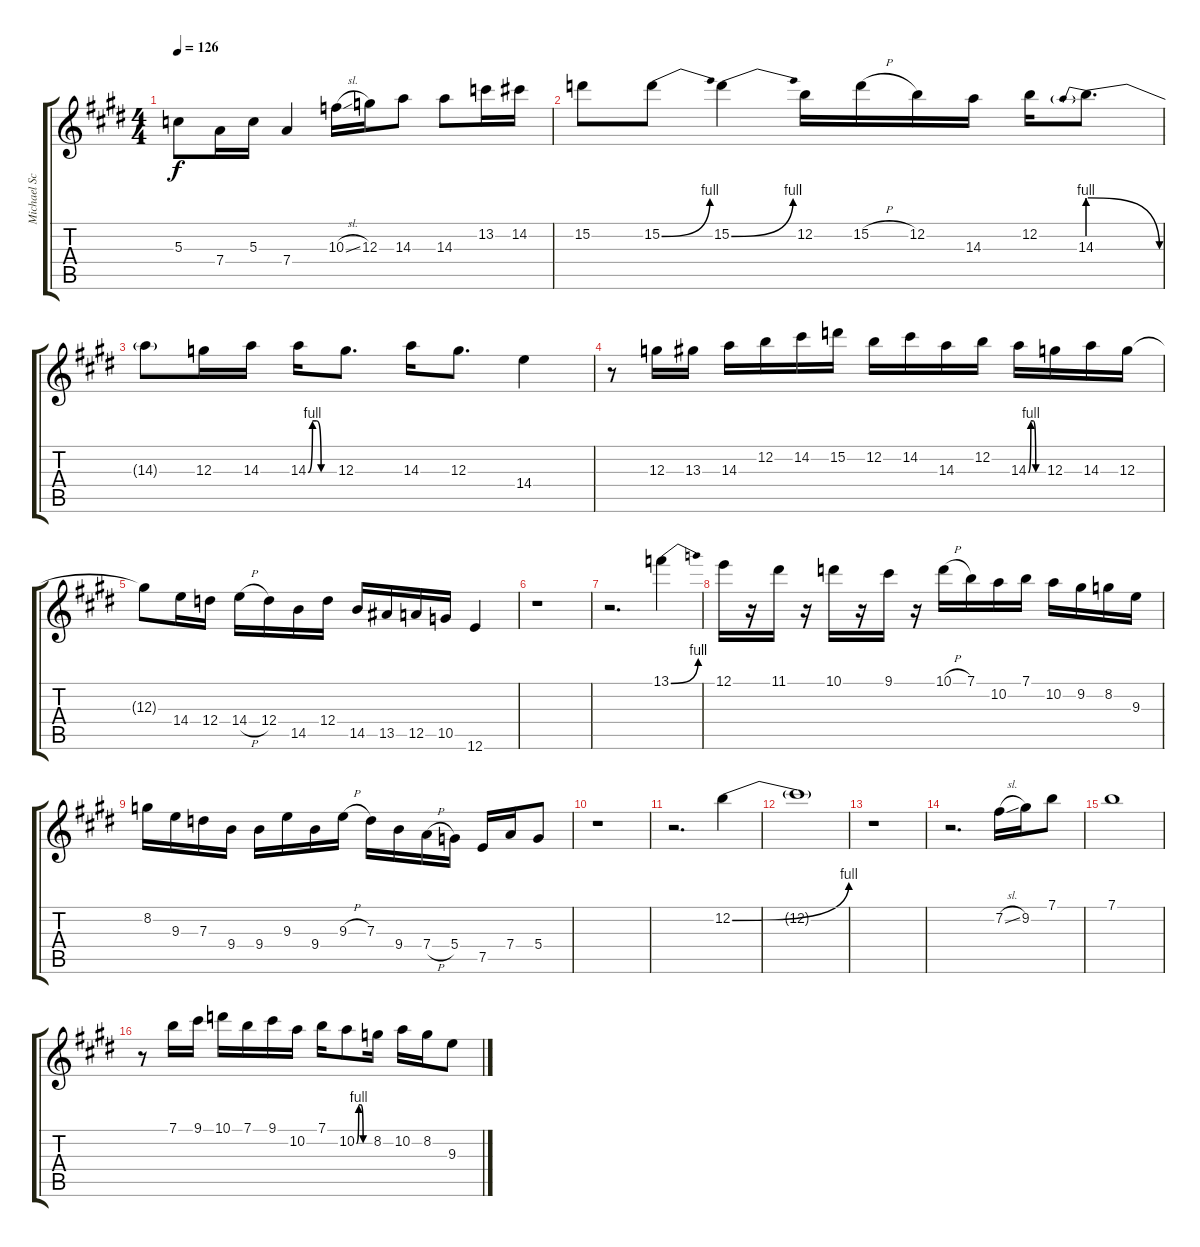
\track ("Michael Schenker Guitar II" "Michael Sc") {instrument distortionguitar}
\staff {score tabs}
\tuning (E4 B3 G3 D3 A2 E2) {hide}
\ts (4 4)
\tempo 126
\clef g2
\ks e
5.3.8{dy f} 7.4.16 5.3.16 7.4.4 10.3{sl}.16 12.3.16 14.3.8 14.3.8 13.2.16 14.2.16 |
15.2.8 15.2{be (bend 0 0 60 4)}.8 15.2{be (bend 0 0 60 4)}.4 12.2.16 15.2{h}.16 12.2.16 14.3.16 12.2.16 14.3{be (prebendrelease 0 4 60 0)}.8{d} |
14.3{t}.8 12.3.16 14.3.16 14.3{be (custom 0 0 10 4 20 4 30 0 60 0)}.16 12.3.8{d} 14.3.16 12.3.8{d} 14.4.4 |
r.8 12.3.16 13.3.16 14.3.16 12.2.16 14.2.16 15.2.16 12.2.16 14.2.16 14.3.16 12.2.16 14.3{be (custom 0 0 10 4 20 4 30 0 60 0)}.16 12.3.16 14.3.16 12.3.16 |
12.3{t}.8 14.4.16 12.4.16 14.4{h}.16 12.4.16 14.5.16 12.4.16 14.5.16 13.5.16 12.5.16 10.5.16 12.6.4 |
r.1 |
r.2{d} 13.1{be (bend 0 0 60 4)}.4 |
12.1.16 r.16 11.1.16 r.16 10.1.16 r.16 9.1.16 r.16 10.1{h}.16 7.1.16 10.2.16 7.1.16 10.2.16 9.2.16 8.2.16 9.3.16 |
8.2.16 9.3.16 7.3.16 9.4.16 9.4.16 9.3.16 9.4.16 9.3{h}.16 7.3.16 9.4.16 7.4{h}.16 5.4.16 7.5.16 7.4.16 5.4.8 |
r.1 |
r.2{d} 12.2{be (bend 0 0 60 4)}.4 |
12.2{t}.1 |
r.1 |
r.2{d} 7.2{sl}.16 9.2.16 7.1.8 |
7.1.1 |
r.8 7.1.16 9.1.16 10.1.16 7.1.16 9.1.16 10.2.16 7.1.16 10.2{be (custom 0 0 10 4 20 4 30 0 60 0)}.8 8.2.16 10.2.16 8.2.16 9.3.8
